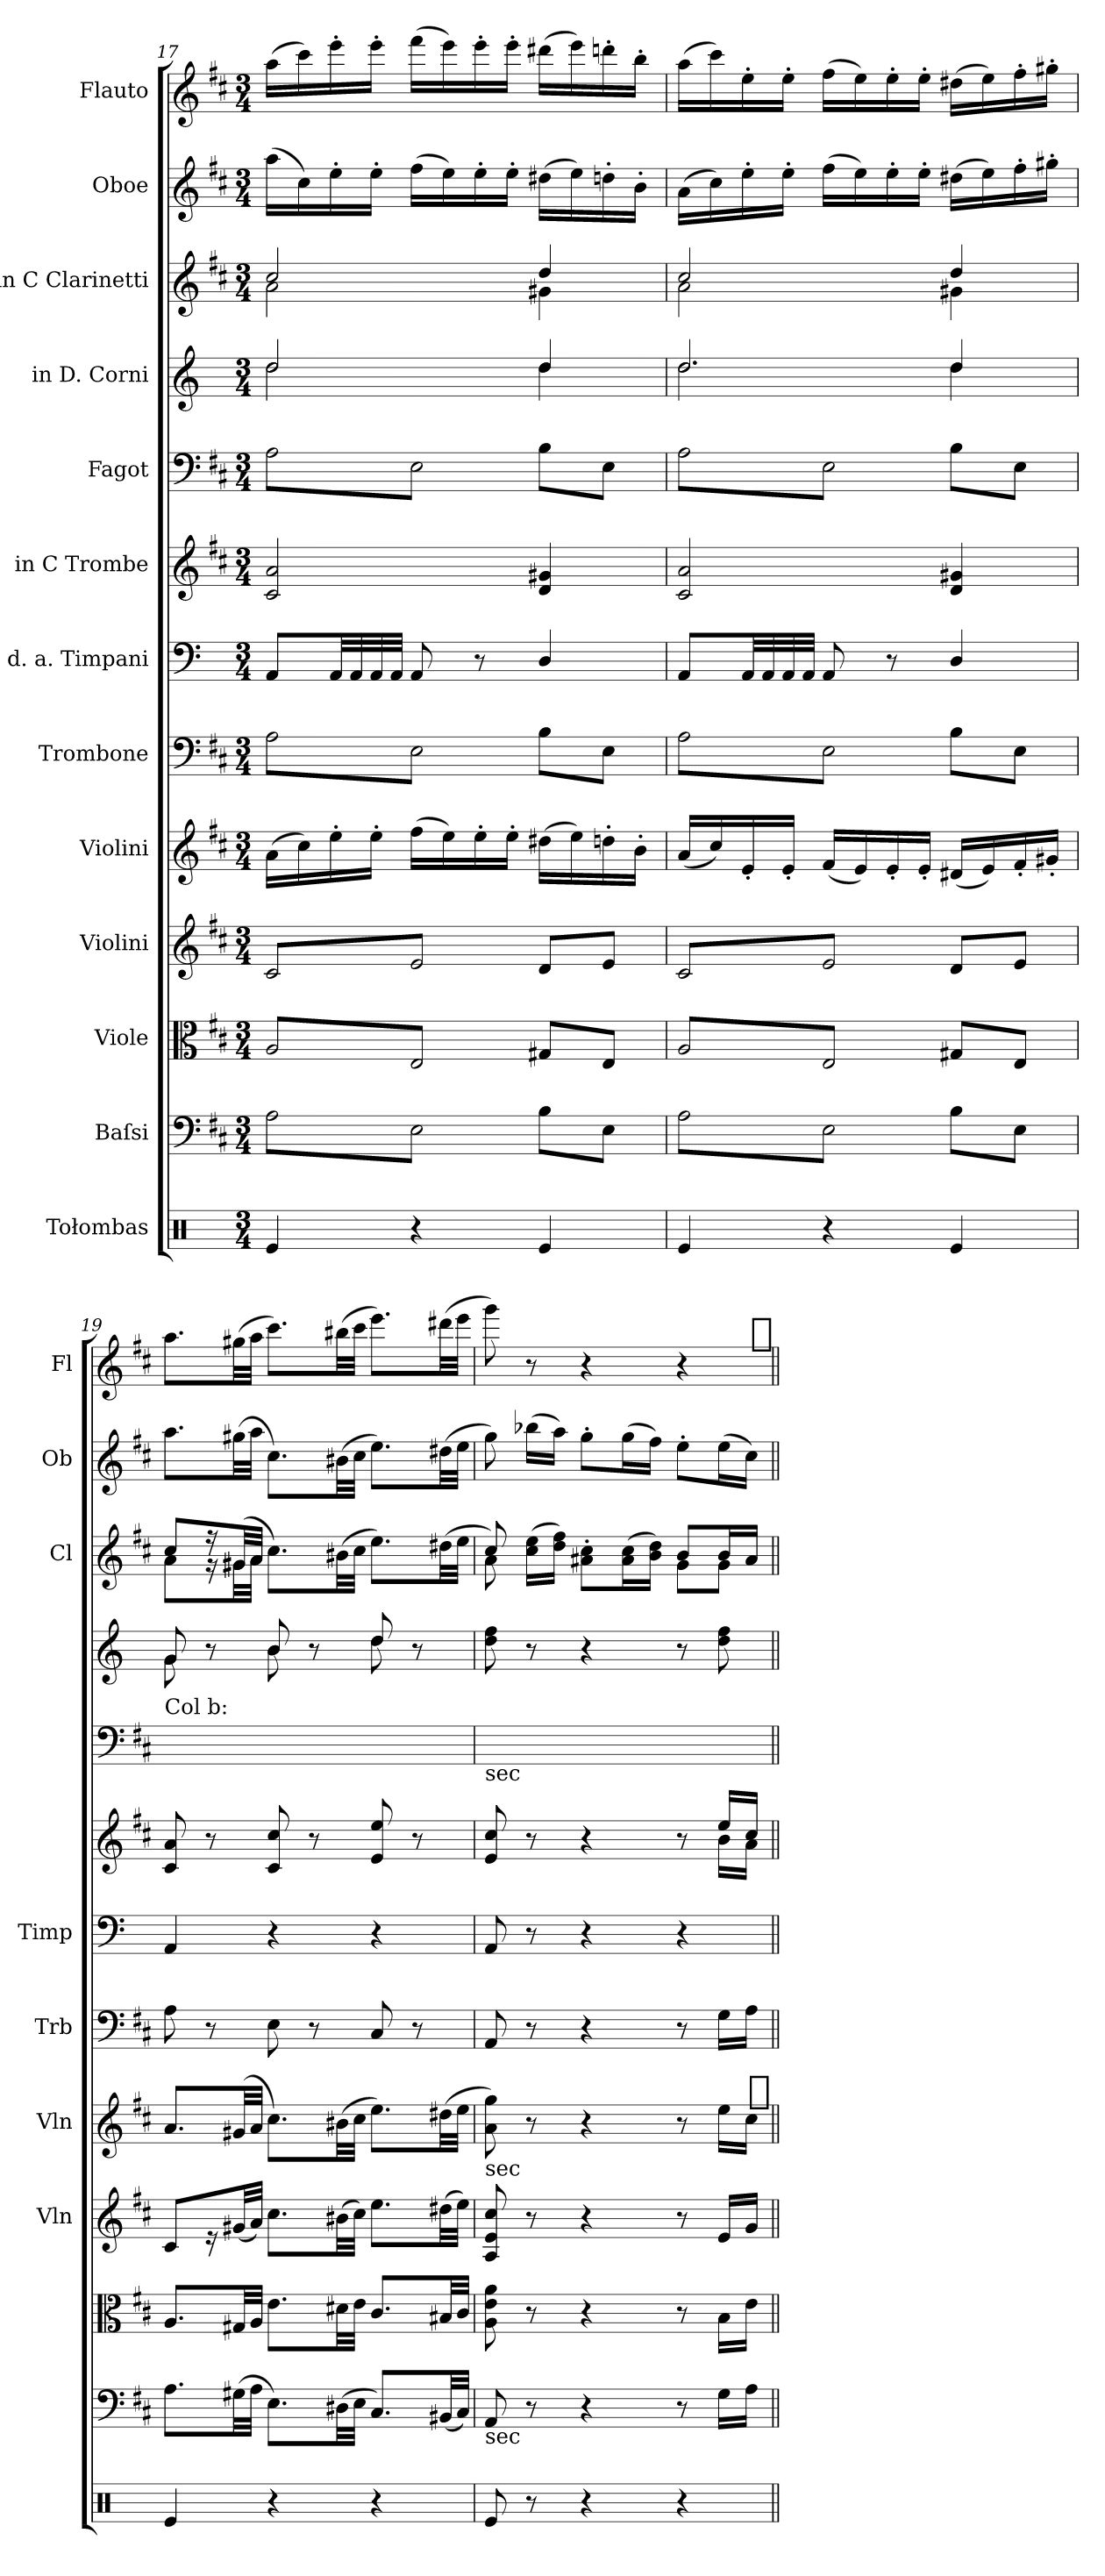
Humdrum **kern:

**kern	**kern	**kern	**kern	**kern	**kern	**kern	**kern	**kern	**kern	**kern	**kern	**kern
*part13	*part12	*part11	*part10	*part9	*part8	*part7	*part6	*part5	*part4	*part3	*part2	*part1
*staff13	*staff12	*staff11	*staff10	*staff9	*staff8	*staff7	*staff6	*staff5	*staff4	*staff3	*staff2	*staff1
*I"Tołombas	*I"Baſsi	*I"Viole	*I"Violini	*I"Violini	*I"Trombone	*I"d. a. Timpani	*I"in C Trombe	*I"Fagot	*I"in D. Corni	*I"in C Clarinetti	*I"Oboe	*I"Flauto
*	*	*	*I'Vln	*I'Vln	*I'Trb	*I'Timp	*	*	*	*I'Cl	*I'Ob	*I'Fl
*clefX	*clefF4	*clefC3	*clefG2	*clefG2	*clefF4	*clefF4	*clefG2	*clefF4	*clefG2	*clefG2	*clefG2	*clefG2
*	*	*	*	*	*	*	*	*	*ITrd6c10	*	*	*
*k[]	*k[f#c#]	*k[f#c#]	*k[f#c#]	*k[f#c#]	*k[f#c#]	*k[]	*k[f#c#]	*k[f#c#]	*k[f#c#]	*k[f#c#]	*k[f#c#]	*k[f#c#]
*M3/4	*M3/4	*M3/4	*M3/4	*M3/4	*M3/4	*M3/4	*M3/4	*M3/4	*M3/4	*M3/4	*M3/4	*M3/4
=17	=17	=17	=17	=17	=17	=17	=17	=17	=17	=17	=17	=17
*	*	*	*	*	*	*	*	*	*^	*^	*	*
*	*tremolo	*	*	*	*	*	*	*	*	*	*	*	*	*
*	*	*tremolo	*	*	*	*	*	*	*	*	*	*	*	*
*	*	*	*tremolo	*	*	*	*	*	*	*	*	*	*	*
*	*	*	*	*	*tremolo	*	*	*	*	*	*	*	*	*
*	*	*	*	*	*	*	*	*tremolo	*	*	*	*	*	*
4Re/	8A\L	8A/L	8c#/L	(>16a\LL	8A\L	8AA/L	2c#/ 2a/	8A\L	2e/	2e\	2cc#/	2a\	(>16aa\LL	(>16aa\LL
.	.	.	.	16cc#\)	.	.	.	.	.	.	.	.	16cc#\)	16ccc#\)
.	8E\	8E/	8e/	16ee'\	8E\	32AA/LL	.	8E\	.	.	.	.	16ee'\	16eee'\
.	.	.	.	.	.	32AA/	.	.	.	.	.	.	.	.
.	.	.	.	16ee'\JJ	.	32AA/	.	.	.	.	.	.	16ee'\JJ	16eee'\JJ
.	.	.	.	.	.	32AA/JJJ	.	.	.	.	.	.	.	.
4r	8A\	8A/	8c#/	(>16ff#\LL	8A\	8AA/	.	8A\	.	.	.	.	(>16ff#\LL	(>16fff#\LL
.	.	.	.	16ee\)	.	.	.	.	.	.	.	.	16ee\)	16eee\)
.	8E\J	8E/J	8e/J	16ee'\	8E\J	8r	.	8E\J	.	.	.	.	16ee'\	16eee'\
*	*	*	*	*	*	*	*	*Xtremolo	*	*	*	*	*	*
*	*	*	*	*	*Xtremolo	*	*	*	*	*	*	*	*	*
*	*	*	*Xtremolo	*	*	*	*	*	*	*	*	*	*	*
*	*	*Xtremolo	*	*	*	*	*	*	*	*	*	*	*	*
*	*Xtremolo	*	*	*	*	*	*	*	*	*	*	*	*	*
.	.	.	.	16ee'\JJ	.	.	.	.	.	.	.	.	16ee'\JJ	16eee'\JJ
4Re/	8B\L	8G#X/L	8d/L	(>16dd#X\LL	8B\L	4D/	4d/ 4g#X/	8B\L	4e/	4e\	4dd/	4g#X\	(>16dd#X\LL	(>16ddd#X\LL
.	.	.	.	16ee\)	.	.	.	.	.	.	.	.	16ee\)	16eee\)
.	8E\J	8E/J	8e/J	16ddn'\	8E\J	.	.	8E\J	.	.	.	.	16ddn'\	16dddn'\
.	.	.	.	16b'\JJ	.	.	.	.	.	.	.	.	16b'\JJ	16bb'\JJ
=18	=18	=18	=18	=18	=18	=18	=18	=18	=18	=18	=18	=18	=18	=18
!	!	!	!	!	!	!	!	!	!LO:N:vis=2.	!LO:N:vis=2.	!	!	!	!
*	*tremolo	*	*	*	*	*	*	*	*	*	*	*	*	*
*	*	*tremolo	*	*	*	*	*	*	*	*	*	*	*	*
*	*	*	*tremolo	*	*	*	*	*	*	*	*	*	*	*
*	*	*	*	*	*tremolo	*	*	*	*	*	*	*	*	*
*	*	*	*	*	*	*	*	*tremolo	*	*	*	*	*	*
4Re/	8A\L	8A/L	8c#/L	(<16a/LL	8A\L	8AA/L	2c#/ 2a/	8A\L	2e/	2e\	2cc#/	2a\	(>16a\LL	(>16aa\LL
.	.	.	.	16cc#/)	.	.	.	.	.	.	.	.	16cc#\)	16ccc#\)
.	8E\	8E/	8e/	16e'/	8E\	32AA/LL	.	8E\	.	.	.	.	16ee'\	16ee'\
.	.	.	.	.	.	32AA/	.	.	.	.	.	.	.	.
.	.	.	.	16e'/JJ	.	32AA/	.	.	.	.	.	.	16ee'\JJ	16ee'\JJ
.	.	.	.	.	.	32AA/JJJ	.	.	.	.	.	.	.	.
4r	8A\	8A/	8c#/	(<16f#/LL	8A\	8AA/	.	8A\	.	.	.	.	(>16ff#\LL	(>16ff#\LL
.	.	.	.	16e/)	.	.	.	.	.	.	.	.	16ee\)	16ee\)
.	8E\J	8E/J	8e/J	16e'/	8E\J	8r	.	8E\J	.	.	.	.	16ee'\	16ee'\
*	*	*	*	*	*	*	*	*Xtremolo	*	*	*	*	*	*
*	*	*	*	*	*Xtremolo	*	*	*	*	*	*	*	*	*
*	*	*	*Xtremolo	*	*	*	*	*	*	*	*	*	*	*
*	*	*Xtremolo	*	*	*	*	*	*	*	*	*	*	*	*
*	*Xtremolo	*	*	*	*	*	*	*	*	*	*	*	*	*
.	.	.	.	16e'/JJ	.	.	.	.	.	.	.	.	16ee'\JJ	16ee'\JJ
4Re/	8B\L	8G#X/L	8d/L	(<16d#X/LL	8B\L	4D/	4d/ 4g#X/	8B\L	4e/	4e\	4dd/	4g#X\	(>16dd#X\LL	(>16dd#X\LL
.	.	.	.	16e/)	.	.	.	.	.	.	.	.	16ee\)	16ee\)
.	8E\J	8E/J	8e/J	16f#'/	8E\J	.	.	8E\J	.	.	.	.	16ff#'\	16ff#'\
.	.	.	.	16g#X'/JJ	.	.	.	.	.	.	.	.	16gg#X'\JJ	16gg#X'\JJ
=19	=19	=19	=19	=19	=19	=19	=19	=19	=19	=19	=19	=19	=19	=19
!	!	!	!	!	!	!	!	!LO:TX:a:t=Col b&colon;	!	!	!	!	!	!
4Re/	8.A\L	8.A/L	8c#/L	8.a/L	8A\	4AA/	8c#/ 8a/	8.A\Lyy	8A/	8A\	8cc#/L	8a\L	8.aa\L	8.aa\L
.	.	.	16r	.	8r	.	8r	.	8r	8ryy	16r	16r	.	.
.	(>32G#X\LL	32G#X/LL	(<32g#X/LL	(<32g#X/LL	.	.	.	32G#X\LLyy	.	.	(>32g#X/LL	32g#X\LL	(>32gg#X\LL	(>32gg#X\LL
.	32A\JJJ	32A/JJJ	32a/JJJ)	32a/JJJ	.	.	.	32A\JJJyy	.	.	32a/JJJ	32a\JJJ	32aa\JJJ	32aa\JJJ
4r	8.E\L)	8.e\L	8.cc#\L	8.cc#\L)	8E\	4r	8c#/ 8cc#/	8.E\Lyy	8c#/	8c#\	8.cc#\L)	8.ryy	8.cc#\L)	8.ccc#\L)
.	.	.	.	.	8r	.	8r	.	8r	8ryy	.	.	.	.
.	(>32D#X\LL	32d#X\LL	(>32b#X\LL	(>32b#X\LL	.	.	.	32D#X\LLyy	.	.	(>32b#X\LL	32ryy	(32b#X\LL	(>32bb#X\LL
.	32E\JJJ	32e\JJJ	32cc#\JJJ)	32cc#\JJJ	.	.	.	32E\JJJyy	.	.	32cc#\JJJ	32ryy	32cc#\JJJ	32ccc#\JJJ
4r	8.C#/L)	8.c#/L	8.ee\L	8.ee\L)	8C#/	4r	8e/ 8ee/	8.C#/Lyy	8e/	8e\	8.ee\L)	8.ryy	8.ee\L)	8.eee\L)
.	.	.	.	.	8r	.	8r	.	8r	8ryy	.	.	.	.
.	(<32BB#X/LL	32B#X/LL	(>32dd#X\LL	(>32dd#X\LL	.	.	.	32BB#X/LLyy	.	.	(>32dd#X\LL	32ryy	(>32dd#X\LL	(>32ddd#X\LL
.	32C#/JJJ)	32c#/JJJ	32ee\JJJ)	32ee\JJJ	.	.	.	32C#/JJJyy	.	.	32ee\JJJ	32ryy	32ee\JJJ	32eee\JJJ
*	*	*	*	*	*	*	*	*	*v	*v	*	*	*	*
=20	=20	=20	=20	=20	=20	=20	=20	=20	=20	=20	=20	=20	=20
*	*	*	*	*	*	*	*^	*	*	*	*	*	*
!	!	!	!	!	!	!	!	!	!LO:TX:b:t=sec	!	!	!	!	!
!	!	!	!	!LO:TX:b:t=sec	!	!	!	!	!	!	!	!	!	!
!	!LO:TX:b:t=sec	!	!	!	!	!	!	!	!	!	!	!	!	!
8Re/	8AA/	8A\ 8e\ 8a\	8A/ 8e/ 8cc#/	8a\ 8gg\)	8AA/	8AA/	8e/ 8cc#/	8ryy	8AA/yy	8e\ 8g\	8cc#/)	8a\	8gg\)	8ggg\)
8r	8r	8r	8r	8r	8r	8r	8r	8ryy	8ryy	8r	(>16cc#\ 16ee\LL	16ryy	(>16bb-X\LL	8r
.	.	.	.	.	.	.	.	.	.	.	16dd\ 16ff#\JJ)	16ryy	16aa\JJ)	.
4r	4r	4r	4r	4r	4r	4r	4r	4ryy	4ryy	4r	8a#X'\ 8cc#'\L	8ryy	8gg'\L	4r
.	.	.	.	.	.	.	.	.	.	.	(>16a#\ 16cc#\L	16ryy	(>16gg\L	.
.	.	.	.	.	.	.	.	.	.	.	16b\ 16dd\JJ)	16ryy	16ff#\JJ)	.
4r	8r	8r	8r	8r	8r	4r	8r	8ryy	8ryy	8r	8b/L	8g\L	8ee'\L	4r
.	16G\LL	16B\LL	16e/LL	16ee\LL	16G\LL	.	16ee/LL	16b\LL	16G\LLyy	8e\ 8g\	16b/L	8g\J	(>16ee\L	.
.	16A\JJ	16e\JJ	16g/JJ	16cc#\JJ	16A\JJ	.	16cc#/JJ	16a\JJ	16A\JJyy	.	16a#/JJ	.	16cc#\JJ)	.
*	*	*	*	*	*	*	*	*	*	*	*v	*v	*	*
!	!	!	!	!	!	!	!	!	!	!	!	!	!LO:TX:a:t=[segno]
!	!	!	!	!LO:TX:a:t=[segno]	!	!	!	!	!	!	!	!	!
*	*	*	*	*	*	*	*v	*v	*	*	*	*	*
=||	=||	=||	=||	=||	=||	=||	=||	=||	=||	=||	=||	=||
*-	*-	*-	*-	*-	*-	*-	*-	*-	*-	*-	*-	*-
